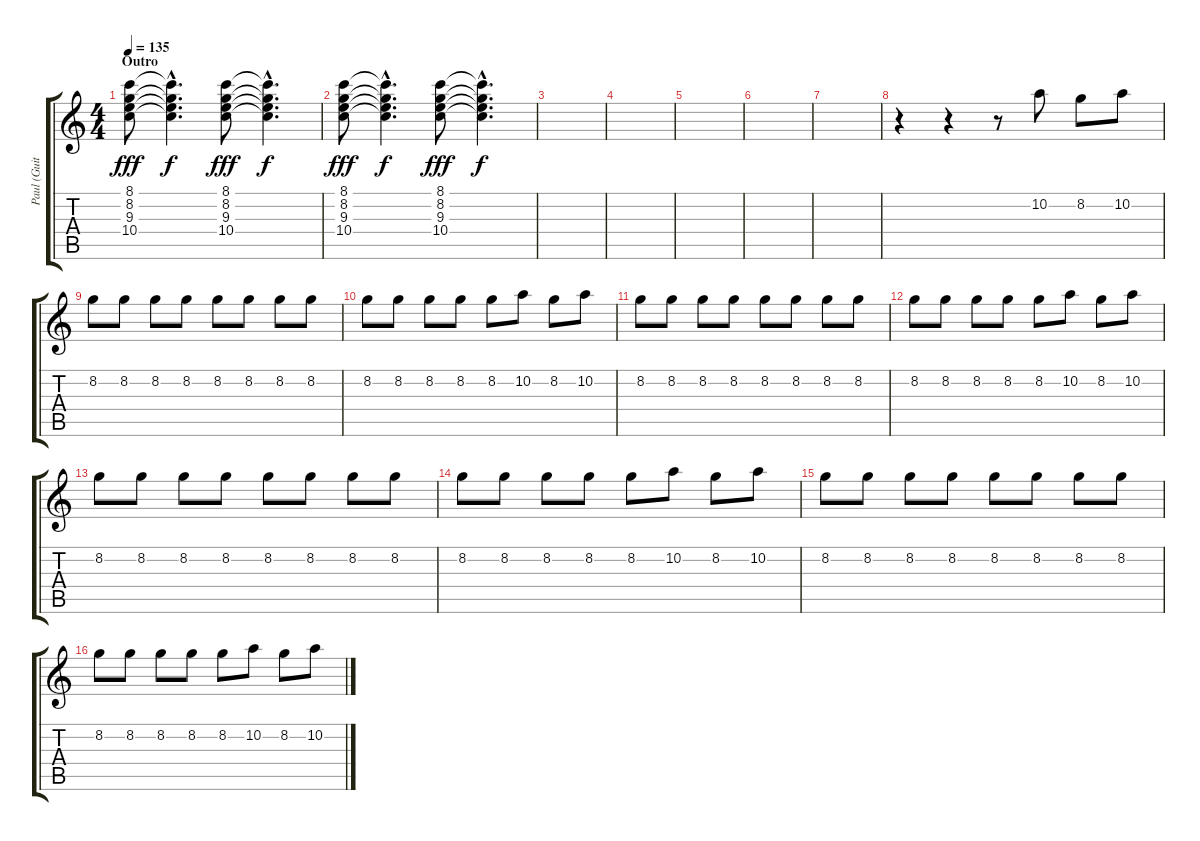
\track ("Paul (Guitar)" "Paul (Guit") {instrument overdrivenguitar}
\staff {score tabs}
\tuning (E4 B3 G3 D3 A2 E2) {hide}
\ts (4 4)
\section ("" "Outro")
\tempo 135
\clef g2
\ks c
(8.1 8.2 9.3 10.4).8{dy fff volume 16} (8.1{hac t} 8.2{hac t} 9.3{hac t} 10.4{hac t}).4{d dy f volume 4} (8.1 8.2 9.3 10.4).8{dy fff volume 12} (8.1{hac t} 8.2{hac t} 9.3{hac t} 10.4{hac t}).4{d dy f volume 3} |
(8.1 8.2 9.3 10.4).8{dy fff volume 8} (8.1{hac t} 8.2{hac t} 9.3{hac t} 10.4{hac t}).4{d dy f volume 2} (8.1 8.2 9.3 10.4).8{dy fff volume 5} (8.1{hac t} 8.2{hac t} 9.3{hac t} 10.4{hac t}).4{d dy f volume 1} |
|
|
|
|
|
r.4 r.4 r.8 10.2.8{volume 15} 8.2.8 10.2.8 |
8.2.8 8.2.8 8.2.8 8.2.8 8.2.8 8.2.8 8.2.8 8.2.8 |
8.2.8 8.2.8 8.2.8 8.2.8 8.2.8 10.2.8 8.2.8 10.2.8 |
8.2.8 8.2.8 8.2.8 8.2.8 8.2.8 8.2.8 8.2.8 8.2.8 |
8.2.8 8.2.8 8.2.8 8.2.8 8.2.8 10.2.8 8.2.8 10.2.8 |
8.2.8 8.2.8 8.2.8 8.2.8 8.2.8 8.2.8 8.2.8 8.2.8 |
8.2.8 8.2.8 8.2.8 8.2.8 8.2.8 10.2.8 8.2.8 10.2.8 |
8.2.8 8.2.8 8.2.8 8.2.8 8.2.8 8.2.8 8.2.8 8.2.8 |
8.2.8 8.2.8 8.2.8 8.2.8 8.2.8 10.2.8 8.2.8 10.2.8
